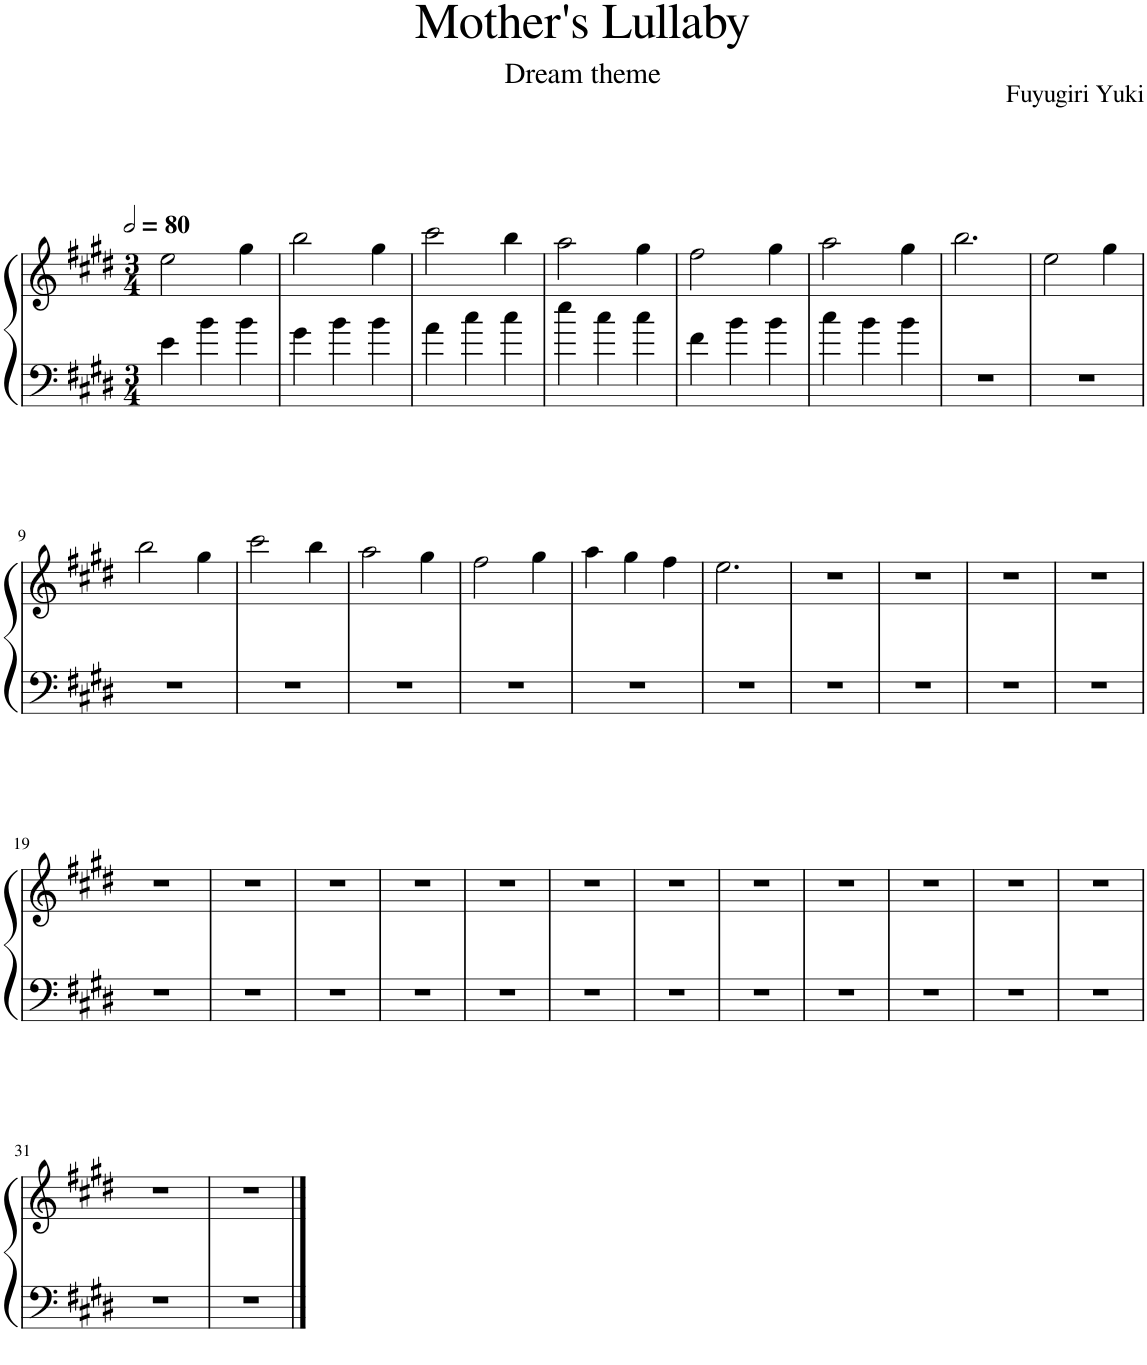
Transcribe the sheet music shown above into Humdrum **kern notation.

**kern	**kern
*part1	*part1
*staff2	*staff1
*I"Piano	*
*I'Pno.	*
*clefF4	*clefG2
*k[f#c#g#d#]	*k[f#c#g#d#]
*M3/4	*M3/4
*MM160	*MM160
=1	=1
4e\	2ee\
4b\	.
4b\	4gg#\
=2	=2
4g#\	2bb\
4b\	.
4b\	4gg#\
=3	=3
4a\	2ccc#\
4cc#\	.
4cc#\	4bb\
=4	=4
4ee\	2aa\
4cc#\	.
4cc#\	4gg#\
=5	=5
4f#\	2ff#\
4b\	.
4b\	4gg#\
=6	=6
4cc#\	2aa\
4b\	.
4b\	4gg#\
=7	=7
2.r	2.bb\
=8	=8
2.r	2ee\
.	4gg#\
!!LO:LB:g=z
=9	=9
2.r	2bb\
.	4gg#\
=10	=10
2.r	2ccc#\
.	4bb\
=11	=11
2.r	2aa\
.	4gg#\
=12	=12
2.r	2ff#\
.	4gg#\
=13	=13
2.r	4aa\
.	4gg#\
.	4ff#\
=14	=14
2.r	2.ee\
=15	=15
2.r	2.r
=16	=16
2.r	2.r
=17	=17
2.r	2.r
=18	=18
2.r	2.r
!!LO:LB:g=z
=19	=19
2.r	2.r
=20	=20
2.r	2.r
=21	=21
2.r	2.r
=22	=22
2.r	2.r
=23	=23
2.r	2.r
=24	=24
2.r	2.r
=25	=25
2.r	2.r
=26	=26
2.r	2.r
=27	=27
2.r	2.r
=28	=28
2.r	2.r
=29	=29
2.r	2.r
=30	=30
2.r	2.r
!!LO:LB:g=z
=31	=31
2.r	2.r
=32	=32
2.r	2.r
==	==
*-	*-
